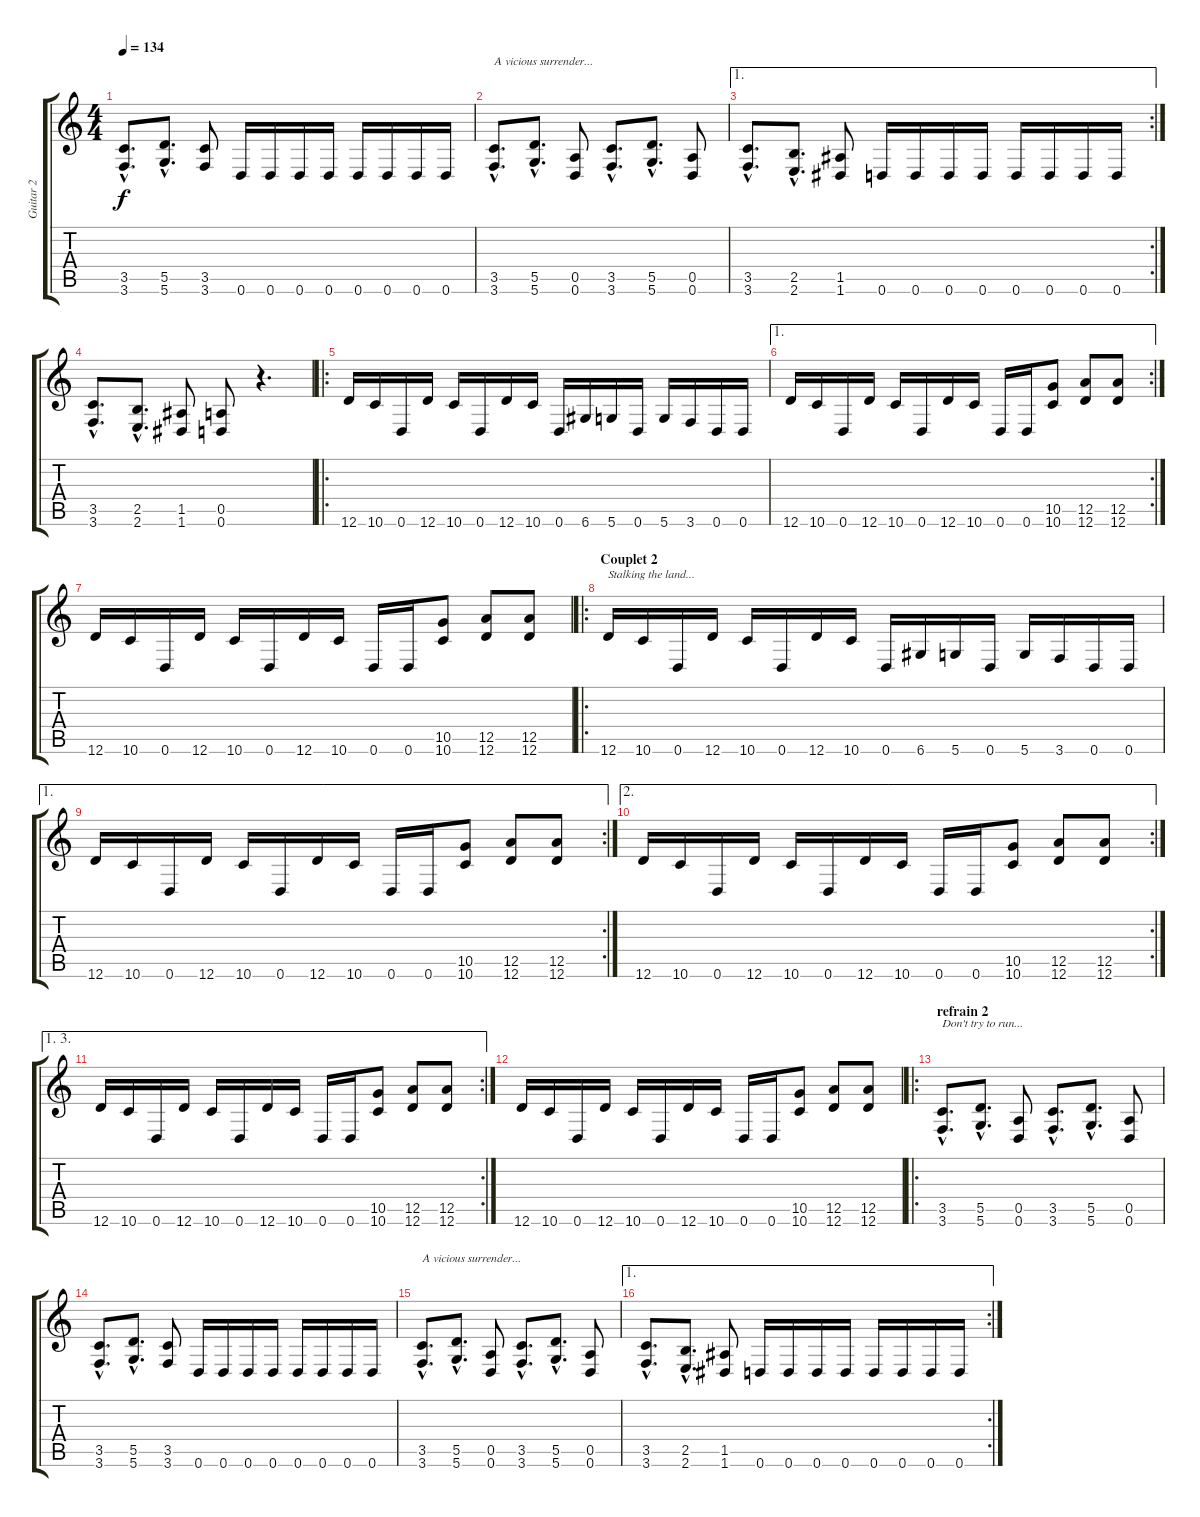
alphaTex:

\track ("Guitar 2" "Guitar 2") {instrument distortionguitar}
\staff {score tabs}
\tuning (E4 B3 G3 D3 A2 D2) {hide}
\ts (4 4)
\tempo 134
\clef g2
\ks c
(3.5{hac} 3.6{hac}).8{d dy f} (5.5{hac} 5.6{hac}).8{d} (3.5 3.6).8 0.6.16 0.6.16 0.6.16 0.6.16 0.6.16 0.6.16 0.6.16 0.6.16 |
(3.5{hac} 3.6{hac}).8{d txt "A vicious surrender..."} (5.5{hac} 5.6{hac}).8{d} (0.5 0.6).8 (3.5{hac} 3.6{hac}).8{d} (5.5{hac} 5.6{hac}).8{d} (0.5 0.6).8 |
\ae 1
\rc 2
(3.5{hac} 3.6{hac}).8{d} (2.5{hac} 2.6{hac}).8{d} (1.5 1.6).8 0.6.16 0.6.16 0.6.16 0.6.16 0.6.16 0.6.16 0.6.16 0.6.16 |
(3.5{hac} 3.6{hac}).8{d} (2.5{hac} 2.6{hac}).8{d} (1.5 1.6).8 (0.5 0.6).8 r.4{d} |
\ro
12.6.16 10.6.16 0.6.16 12.6.16 10.6.16 0.6.16 12.6.16 10.6.16 0.6.16 6.6.16 5.6.16 0.6.16 5.6.16 3.6.16 0.6.16 0.6.16 |
\ae 1
\rc 2
12.6.16 10.6.16 0.6.16 12.6.16 10.6.16 0.6.16 12.6.16 10.6.16 0.6.16 0.6.16 (10.5 10.6).8 (12.5 12.6).8 (12.5 12.6).8 |
12.6.16 10.6.16 0.6.16 12.6.16 10.6.16 0.6.16 12.6.16 10.6.16 0.6.16 0.6.16 (10.5 10.6).8 (12.5 12.6).8 (12.5 12.6).8 |
\ro
\section ("" "Couplet 2")
12.6.16{txt "Stalking the land..."} 10.6.16 0.6.16 12.6.16 10.6.16 0.6.16 12.6.16 10.6.16 0.6.16 6.6.16 5.6.16 0.6.16 5.6.16 3.6.16 0.6.16 0.6.16 |
\ae 1
\rc 2
12.6.16 10.6.16 0.6.16 12.6.16 10.6.16 0.6.16 12.6.16 10.6.16 0.6.16 0.6.16 (10.5 10.6).8 (12.5 12.6).8 (12.5 12.6).8 |
\ae 2
\rc 2
12.6.16 10.6.16 0.6.16 12.6.16 10.6.16 0.6.16 12.6.16 10.6.16 0.6.16 0.6.16 (10.5 10.6).8 (12.5 12.6).8 (12.5 12.6).8 |
\ae (1 3)
\rc 2
12.6.16 10.6.16 0.6.16 12.6.16 10.6.16 0.6.16 12.6.16 10.6.16 0.6.16 0.6.16 (10.5 10.6).8 (12.5 12.6).8 (12.5 12.6).8 |
12.6.16 10.6.16 0.6.16 12.6.16 10.6.16 0.6.16 12.6.16 10.6.16 0.6.16 0.6.16 (10.5 10.6).8 (12.5 12.6).8 (12.5 12.6).8 |
\ro
\section ("" "refrain 2")
(3.5{hac} 3.6{hac}).8{d txt "Don't try to run..."} (5.5{hac} 5.6{hac}).8{d} (0.5 0.6).8 (3.5{hac} 3.6{hac}).8{d} (5.5{hac} 5.6{hac}).8{d} (0.5 0.6).8 |
(3.5{hac} 3.6{hac}).8{d} (5.5{hac} 5.6{hac}).8{d} (3.5 3.6).8 0.6.16 0.6.16 0.6.16 0.6.16 0.6.16 0.6.16 0.6.16 0.6.16 |
(3.5{hac} 3.6{hac}).8{d txt "A vicious surrender..."} (5.5{hac} 5.6{hac}).8{d} (0.5 0.6).8 (3.5{hac} 3.6{hac}).8{d} (5.5{hac} 5.6{hac}).8{d} (0.5 0.6).8 |
\ae 1
\rc 2
(3.5{hac} 3.6{hac}).8{d} (2.5{hac} 2.6{hac}).8{d} (1.5 1.6).8 0.6.16 0.6.16 0.6.16 0.6.16 0.6.16 0.6.16 0.6.16 0.6.16
